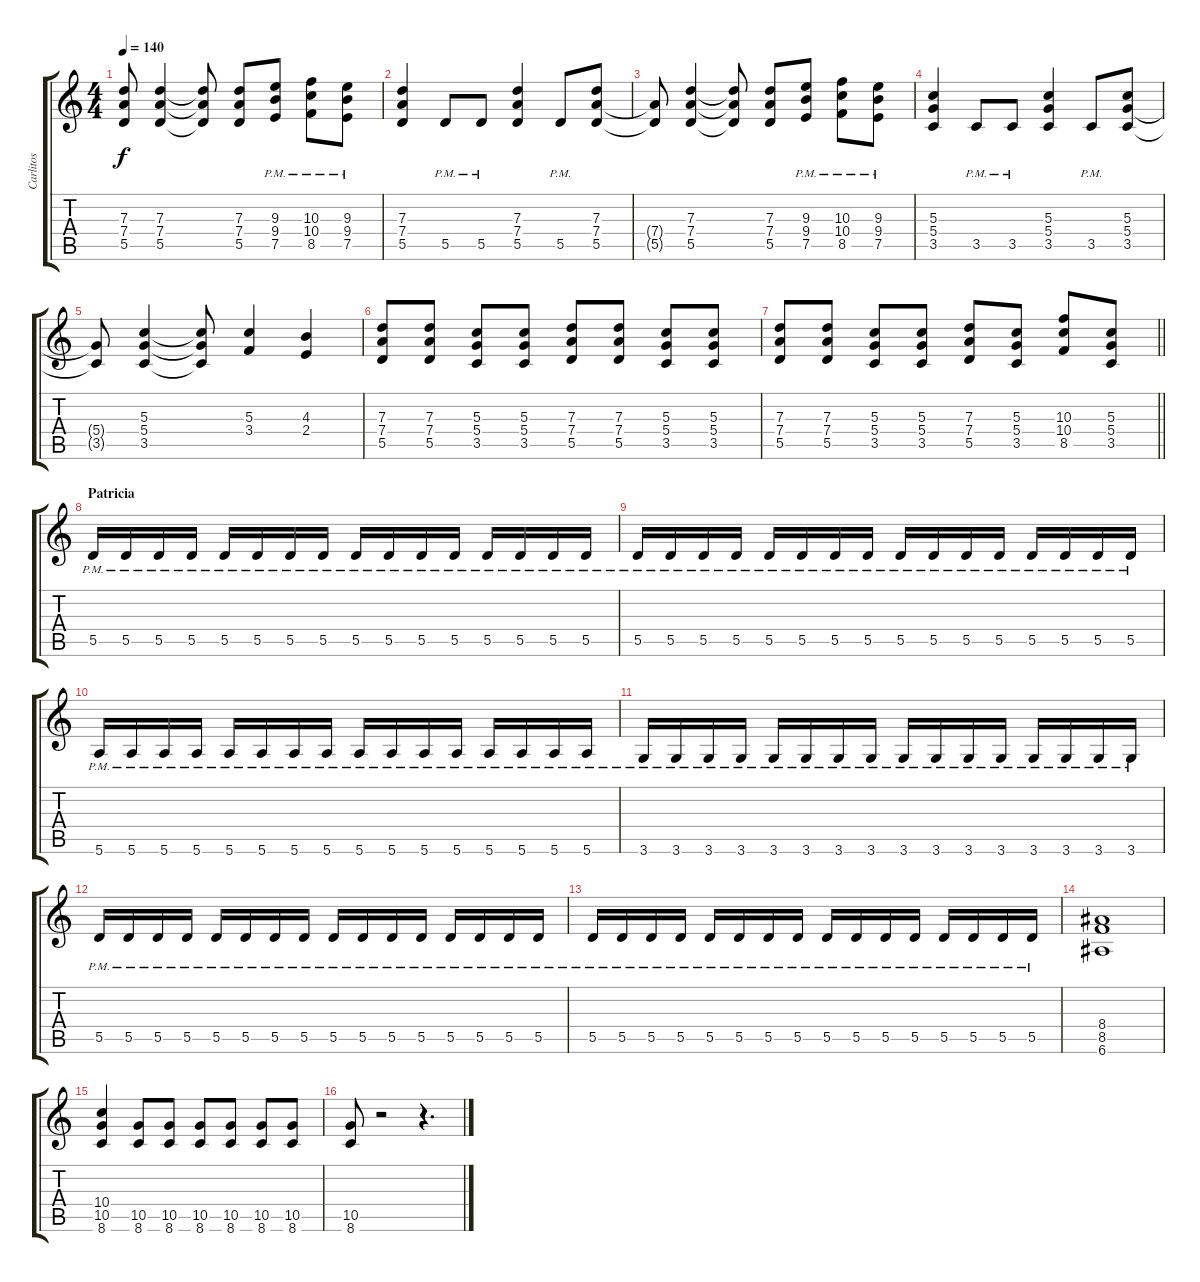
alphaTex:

\track ("Carlitos" "Carlitos") {instrument overdrivenguitar}
\staff {score tabs}
\tuning (E4 B3 G3 D3 A2 E2) {hide}
\ts (4 4)
\tempo 140
\clef g2
\ks c
(7.3{t} 7.4{t} 5.5{t}).8{dy f} (7.3 7.4 5.5).4 (7.3{t} 7.4{t} 5.5{t}).8 (7.3 7.4 5.5).8 (9.3 9.4 7.5{pm}).8 (10.3 10.4 8.5{pm}).8 (9.3 9.4 7.5{pm}).8 |
(7.3 7.4 5.5).4 5.5{pm}.8 5.5{pm}.8 (7.3 7.4 5.5).4 5.5{pm}.8 (7.3 7.4 5.5).8 |
(7.4{t} 5.5{t}).8 (7.3 7.4 5.5).4 (7.3{t} 7.4{t} 5.5{t}).8 (7.3 7.4 5.5).8 (9.3 9.4 7.5{pm}).8 (10.3 10.4 8.5{pm}).8 (9.3 9.4 7.5{pm}).8 |
(5.3 5.4 3.5).4 3.5{pm}.8 3.5{pm}.8 (5.3 5.4 3.5).4 3.5{pm}.8 (5.3 5.4 3.5).8 |
(5.4{t} 3.5{t}).8 (5.3 5.4 3.5).4 (5.3{t} 5.4{t} 3.5{t}).8 (5.3 3.4).4 (4.3 2.4).4 |
(7.3 7.4 5.5).8{volume 16 balance 8} (7.3 7.4 5.5).8 (5.3 5.4 3.5).8 (5.3 5.4 3.5).8 (7.3 7.4 5.5).8 (7.3 7.4 5.5).8 (5.3 5.4 3.5).8 (5.3 5.4 3.5).8 |
\barLineRight lightlight
(7.3 7.4 5.5).8 (7.3 7.4 5.5).8 (5.3 5.4 3.5).8 (5.3 5.4 3.5).8 (7.3 7.4 5.5).8 (5.3 5.4 3.5).8 (10.3 10.4 8.5).8 (5.3 5.4 3.5).8 |
\section ("" "Patricia")
5.5{pm}.16 5.5{pm}.16 5.5{pm}.16 5.5{pm}.16 5.5{pm}.16 5.5{pm}.16 5.5{pm}.16 5.5{pm}.16 5.5{pm}.16 5.5{pm}.16 5.5{pm}.16 5.5{pm}.16 5.5{pm}.16 5.5{pm}.16 5.5{pm}.16 5.5{pm}.16 |
5.5{pm}.16 5.5{pm}.16 5.5{pm}.16 5.5{pm}.16 5.5{pm}.16 5.5{pm}.16 5.5{pm}.16 5.5{pm}.16 5.5{pm}.16 5.5{pm}.16 5.5{pm}.16 5.5{pm}.16 5.5{pm}.16 5.5{pm}.16 5.5{pm}.16 5.5{pm}.16 |
5.6{pm}.16 5.6{pm}.16 5.6{pm}.16 5.6{pm}.16 5.6{pm}.16 5.6{pm}.16 5.6{pm}.16 5.6{pm}.16 5.6{pm}.16 5.6{pm}.16 5.6{pm}.16 5.6{pm}.16 5.6{pm}.16 5.6{pm}.16 5.6{pm}.16 5.6{pm}.16 |
3.6{pm}.16 3.6{pm}.16 3.6{pm}.16 3.6{pm}.16 3.6{pm}.16 3.6{pm}.16 3.6{pm}.16 3.6{pm}.16 3.6{pm}.16 3.6{pm}.16 3.6{pm}.16 3.6{pm}.16 3.6{pm}.16 3.6{pm}.16 3.6{pm}.16 3.6{pm}.16 |
5.5{pm}.16 5.5{pm}.16 5.5{pm}.16 5.5{pm}.16 5.5{pm}.16 5.5{pm}.16 5.5{pm}.16 5.5{pm}.16 5.5{pm}.16 5.5{pm}.16 5.5{pm}.16 5.5{pm}.16 5.5{pm}.16 5.5{pm}.16 5.5{pm}.16 5.5{pm}.16 |
5.5{pm}.16 5.5{pm}.16 5.5{pm}.16 5.5{pm}.16 5.5{pm}.16 5.5{pm}.16 5.5{pm}.16 5.5{pm}.16 5.5{pm}.16 5.5{pm}.16 5.5{pm}.16 5.5{pm}.16 5.5{pm}.16 5.5{pm}.16 5.5{pm}.16 5.5{pm}.16 |
(8.4 8.5 6.6).1 |
(10.4 10.5 8.6).4 (10.5 8.6).8 (10.5 8.6).8 (10.5 8.6).8 (10.5 8.6).8 (10.5 8.6).8 (10.5 8.6).8 |
(10.5 8.6).8 r.2 r.4{d}
